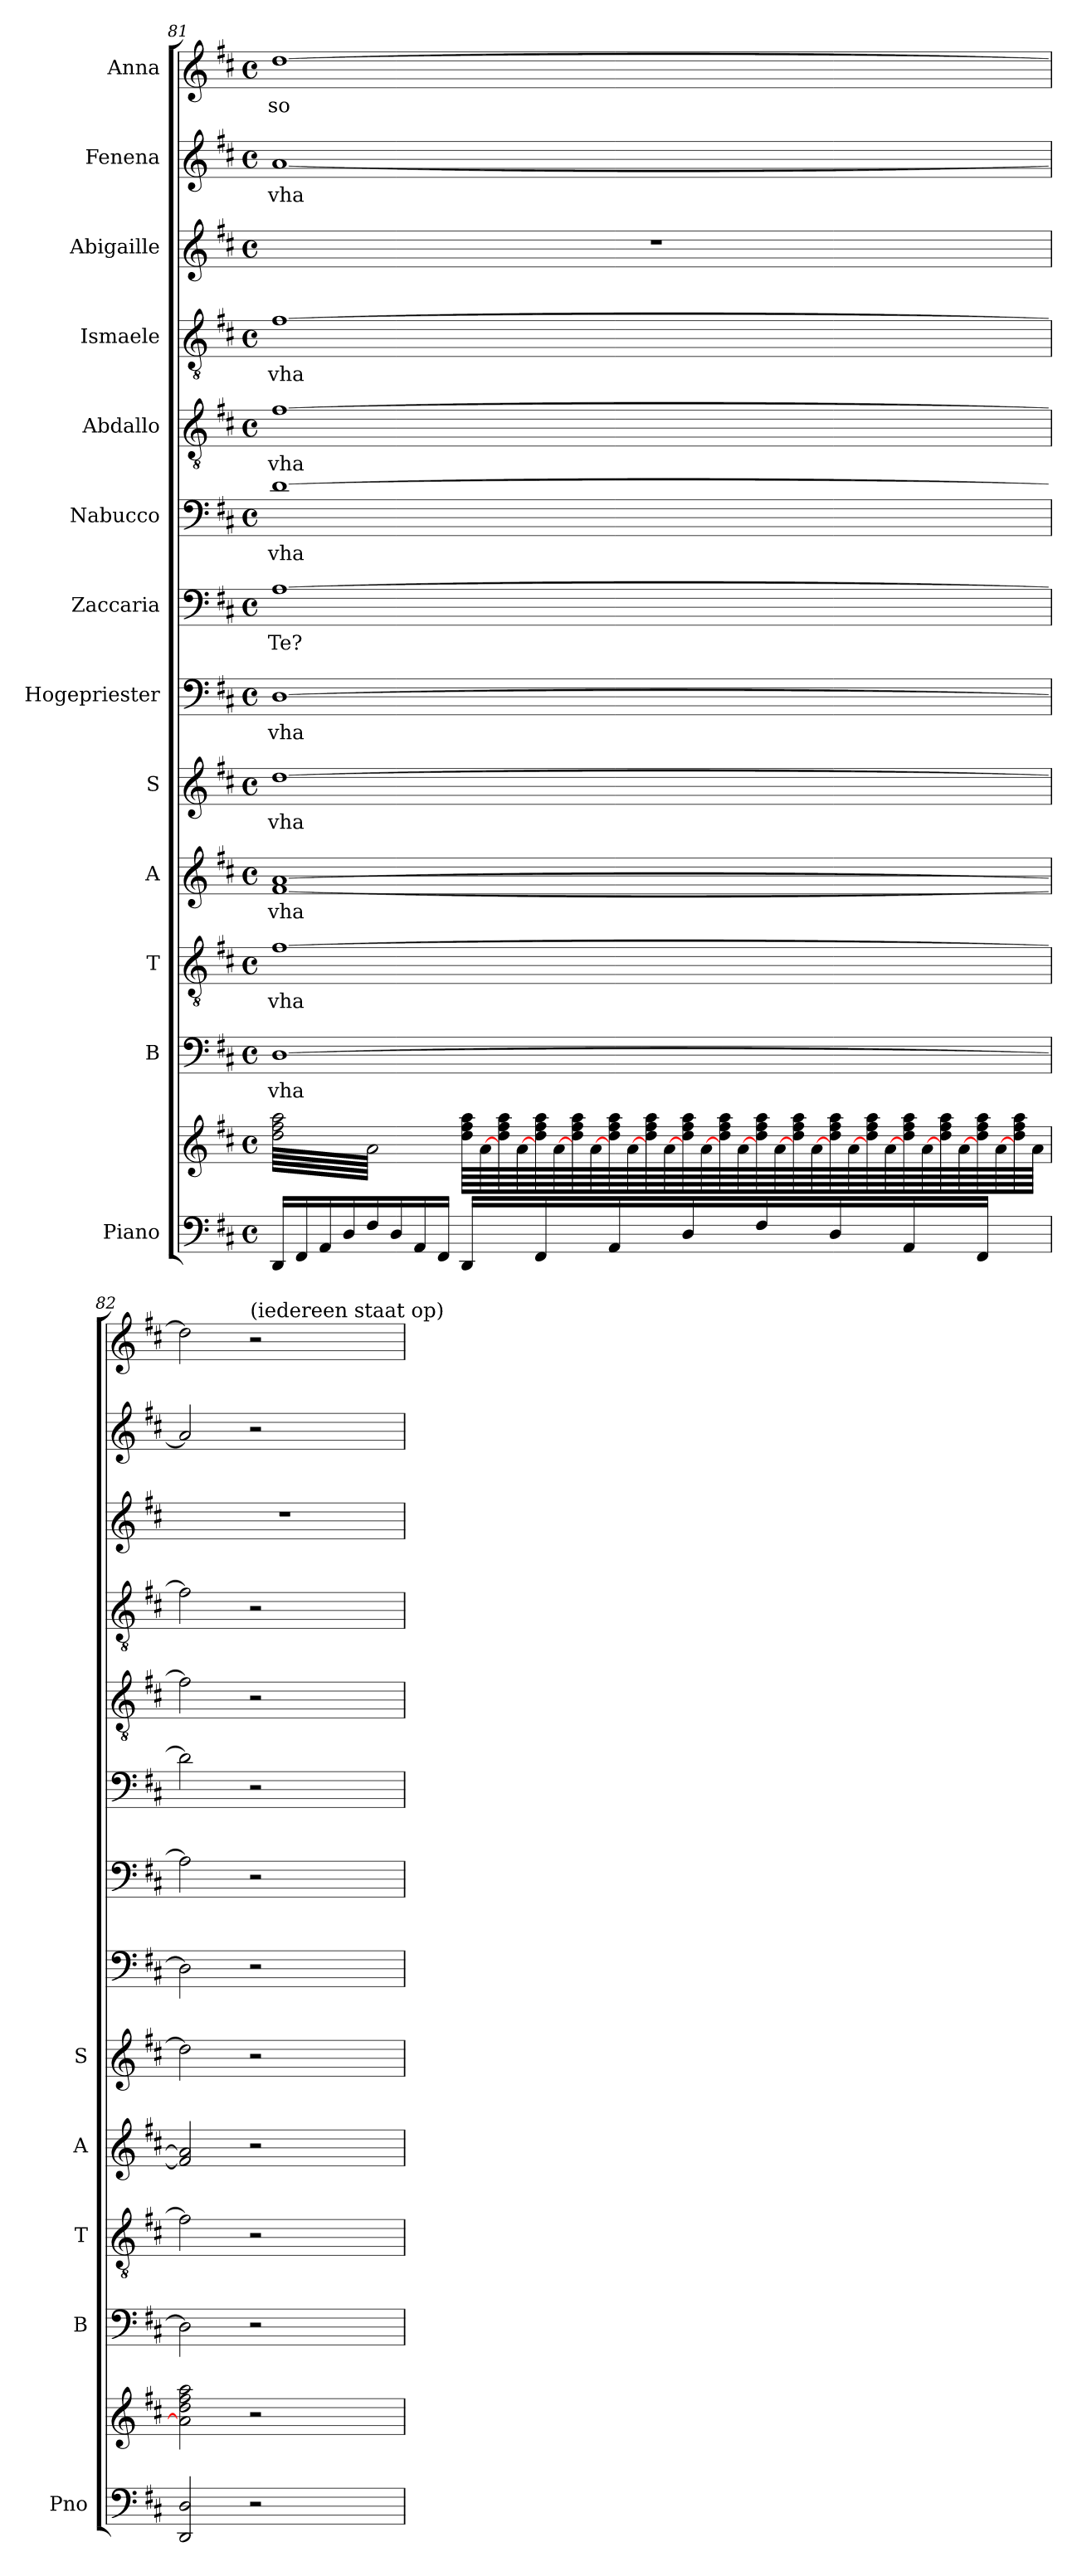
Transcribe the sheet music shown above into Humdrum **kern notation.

**kern	**kern	**kern	**text	**kern	**text	**kern	**text	**kern	**text	**kern	**text	**kern	**text	**kern	**text	**kern	**text	**kern	**text	**kern	**kern	**text	**kern	**text
*part13	*part13	*part12	*part12	*part11	*part11	*part10	*part10	*part9	*part9	*part8	*part8	*part7	*part7	*part6	*part6	*part5	*part5	*part4	*part4	*part3	*part2	*part2	*part1	*part1
*staff14	*staff13	*staff12	*staff12	*staff11	*staff11	*staff10	*staff10	*staff9	*staff9	*staff8	*staff8	*staff7	*staff7	*staff6	*staff6	*staff5	*staff5	*staff4	*staff4	*staff3	*staff2	*staff2	*staff1	*staff1
*I"Piano	*	*I"B	*	*I"T	*	*I"A	*	*I"S	*	*I"Hogepriester	*	*I"Zaccaria	*	*I"Nabucco	*	*I"Abdallo	*	*I"Ismaele	*	*I"Abigaille	*I"Fenena	*	*I"Anna	*
*I'Pno	*	*I'B	*	*I'T	*	*I'A	*	*I'S	*	*	*	*	*	*	*	*	*	*	*	*	*	*	*	*
*clefF4	*clefG2	*clefF4	*	*clefGv2	*	*clefG2	*	*clefG2	*	*clefF4	*	*clefF4	*	*clefF4	*	*clefGv2	*	*clefGv2	*	*clefG2	*clefG2	*	*clefG2	*
*k[f#c#]	*k[f#c#]	*k[f#c#]	*	*k[f#c#]	*	*k[f#c#]	*	*k[f#c#]	*	*k[f#c#]	*	*k[f#c#]	*	*k[f#c#]	*	*k[f#c#]	*	*k[f#c#]	*	*k[f#c#]	*k[f#c#]	*	*k[f#c#]	*
*M4/4	*M4/4	*M4/4	*	*M4/4	*	*M4/4	*	*M4/4	*	*M4/4	*	*M4/4	*	*M4/4	*	*M4/4	*	*M4/4	*	*M4/4	*M4/4	*	*M4/4	*
*met(c)	*met(c)	*met(c)	*	*met(c)	*	*met(c)	*	*met(c)	*	*met(c)	*	*met(c)	*	*met(c)	*	*met(c)	*	*met(c)	*	*met(c)	*met(c)	*	*met(c)	*
=81	=81	=81	=81	=81	=81	=81	=81	=81	=81	=81	=81	=81	=81	=81	=81	=81	=81	=81	=81	=81	=81	=81	=81	=81
!	!	!	!LO:LY:b	!	!LO:LY:b	!	!LO:LY:b	!	!LO:LY:b	!	!LO:LY:b	!	!LO:LY:b	!	!LO:LY:b	!	!LO:LY:b	!	!LO:LY:b	!	!	!LO:LY:b	!	!LO:LY:b
*	*tremolo	*	*	*	*	*	*	*	*	*	*	*	*	*	*	*	*	*	*	*	*	*	*	*
16DD/LL	64dd\ 64ff#\ 64aa\LLLL	[1D	-vha	[1f#	-vha	[1f# [1a	-vha	[1dd	-vha	[1D	-vha	[1A	Te?	[1d	-vha	[1f#	-vha	[1f#	-vha	1r	[1a	-vha	[1dd	-so
.	64a\	.	.	.	.	.	.	.	.	.	.	.	.	.	.	.	.	.	.	.	.	.	.	.
.	64dd\ 64ff#\ 64aa\	.	.	.	.	.	.	.	.	.	.	.	.	.	.	.	.	.	.	.	.	.	.	.
.	64a\	.	.	.	.	.	.	.	.	.	.	.	.	.	.	.	.	.	.	.	.	.	.	.
16FF#/	64dd\ 64ff#\ 64aa\	.	.	.	.	.	.	.	.	.	.	.	.	.	.	.	.	.	.	.	.	.	.	.
.	64a\	.	.	.	.	.	.	.	.	.	.	.	.	.	.	.	.	.	.	.	.	.	.	.
.	64dd\ 64ff#\ 64aa\	.	.	.	.	.	.	.	.	.	.	.	.	.	.	.	.	.	.	.	.	.	.	.
.	64a\	.	.	.	.	.	.	.	.	.	.	.	.	.	.	.	.	.	.	.	.	.	.	.
16AA/	64dd\ 64ff#\ 64aa\	.	.	.	.	.	.	.	.	.	.	.	.	.	.	.	.	.	.	.	.	.	.	.
.	64a\	.	.	.	.	.	.	.	.	.	.	.	.	.	.	.	.	.	.	.	.	.	.	.
.	64dd\ 64ff#\ 64aa\	.	.	.	.	.	.	.	.	.	.	.	.	.	.	.	.	.	.	.	.	.	.	.
.	64a\	.	.	.	.	.	.	.	.	.	.	.	.	.	.	.	.	.	.	.	.	.	.	.
16D/	64dd\ 64ff#\ 64aa\	.	.	.	.	.	.	.	.	.	.	.	.	.	.	.	.	.	.	.	.	.	.	.
.	64a\	.	.	.	.	.	.	.	.	.	.	.	.	.	.	.	.	.	.	.	.	.	.	.
.	64dd\ 64ff#\ 64aa\	.	.	.	.	.	.	.	.	.	.	.	.	.	.	.	.	.	.	.	.	.	.	.
.	64a\	.	.	.	.	.	.	.	.	.	.	.	.	.	.	.	.	.	.	.	.	.	.	.
16F#/	64dd\ 64ff#\ 64aa\	.	.	.	.	.	.	.	.	.	.	.	.	.	.	.	.	.	.	.	.	.	.	.
.	64a\	.	.	.	.	.	.	.	.	.	.	.	.	.	.	.	.	.	.	.	.	.	.	.
.	64dd\ 64ff#\ 64aa\	.	.	.	.	.	.	.	.	.	.	.	.	.	.	.	.	.	.	.	.	.	.	.
.	64a\	.	.	.	.	.	.	.	.	.	.	.	.	.	.	.	.	.	.	.	.	.	.	.
16D/	64dd\ 64ff#\ 64aa\	.	.	.	.	.	.	.	.	.	.	.	.	.	.	.	.	.	.	.	.	.	.	.
.	64a\	.	.	.	.	.	.	.	.	.	.	.	.	.	.	.	.	.	.	.	.	.	.	.
.	64dd\ 64ff#\ 64aa\	.	.	.	.	.	.	.	.	.	.	.	.	.	.	.	.	.	.	.	.	.	.	.
.	64a\	.	.	.	.	.	.	.	.	.	.	.	.	.	.	.	.	.	.	.	.	.	.	.
16AA/	64dd\ 64ff#\ 64aa\	.	.	.	.	.	.	.	.	.	.	.	.	.	.	.	.	.	.	.	.	.	.	.
.	64a\	.	.	.	.	.	.	.	.	.	.	.	.	.	.	.	.	.	.	.	.	.	.	.
.	64dd\ 64ff#\ 64aa\	.	.	.	.	.	.	.	.	.	.	.	.	.	.	.	.	.	.	.	.	.	.	.
.	64a\	.	.	.	.	.	.	.	.	.	.	.	.	.	.	.	.	.	.	.	.	.	.	.
16FF#/JJ	64dd\ 64ff#\ 64aa\	.	.	.	.	.	.	.	.	.	.	.	.	.	.	.	.	.	.	.	.	.	.	.
.	64a\	.	.	.	.	.	.	.	.	.	.	.	.	.	.	.	.	.	.	.	.	.	.	.
.	64dd\ 64ff#\ 64aa\	.	.	.	.	.	.	.	.	.	.	.	.	.	.	.	.	.	.	.	.	.	.	.
.	64a\JJJJ	.	.	.	.	.	.	.	.	.	.	.	.	.	.	.	.	.	.	.	.	.	.	.
16DD/LL	64dd\ 64ff#\ 64aa\LLLL	.	.	.	.	.	.	.	.	.	.	.	.	.	.	.	.	.	.	.	.	.	.	.
.	[64a\	.	.	.	.	.	.	.	.	.	.	.	.	.	.	.	.	.	.	.	.	.	.	.
.	64dd\ 64ff#\ 64aa\	.	.	.	.	.	.	.	.	.	.	.	.	.	.	.	.	.	.	.	.	.	.	.
.	[64a\	.	.	.	.	.	.	.	.	.	.	.	.	.	.	.	.	.	.	.	.	.	.	.
16FF#/	64dd\ 64ff#\ 64aa\	.	.	.	.	.	.	.	.	.	.	.	.	.	.	.	.	.	.	.	.	.	.	.
.	[64a\	.	.	.	.	.	.	.	.	.	.	.	.	.	.	.	.	.	.	.	.	.	.	.
.	64dd\ 64ff#\ 64aa\	.	.	.	.	.	.	.	.	.	.	.	.	.	.	.	.	.	.	.	.	.	.	.
.	[64a\	.	.	.	.	.	.	.	.	.	.	.	.	.	.	.	.	.	.	.	.	.	.	.
16AA/	64dd\ 64ff#\ 64aa\	.	.	.	.	.	.	.	.	.	.	.	.	.	.	.	.	.	.	.	.	.	.	.
.	[64a\	.	.	.	.	.	.	.	.	.	.	.	.	.	.	.	.	.	.	.	.	.	.	.
.	64dd\ 64ff#\ 64aa\	.	.	.	.	.	.	.	.	.	.	.	.	.	.	.	.	.	.	.	.	.	.	.
.	[64a\	.	.	.	.	.	.	.	.	.	.	.	.	.	.	.	.	.	.	.	.	.	.	.
16D/	64dd\ 64ff#\ 64aa\	.	.	.	.	.	.	.	.	.	.	.	.	.	.	.	.	.	.	.	.	.	.	.
.	[64a\	.	.	.	.	.	.	.	.	.	.	.	.	.	.	.	.	.	.	.	.	.	.	.
.	64dd\ 64ff#\ 64aa\	.	.	.	.	.	.	.	.	.	.	.	.	.	.	.	.	.	.	.	.	.	.	.
.	[64a\	.	.	.	.	.	.	.	.	.	.	.	.	.	.	.	.	.	.	.	.	.	.	.
16F#/	64dd\ 64ff#\ 64aa\	.	.	.	.	.	.	.	.	.	.	.	.	.	.	.	.	.	.	.	.	.	.	.
.	[64a\	.	.	.	.	.	.	.	.	.	.	.	.	.	.	.	.	.	.	.	.	.	.	.
.	64dd\ 64ff#\ 64aa\	.	.	.	.	.	.	.	.	.	.	.	.	.	.	.	.	.	.	.	.	.	.	.
.	[64a\	.	.	.	.	.	.	.	.	.	.	.	.	.	.	.	.	.	.	.	.	.	.	.
16D/	64dd\ 64ff#\ 64aa\	.	.	.	.	.	.	.	.	.	.	.	.	.	.	.	.	.	.	.	.	.	.	.
.	[64a\	.	.	.	.	.	.	.	.	.	.	.	.	.	.	.	.	.	.	.	.	.	.	.
.	64dd\ 64ff#\ 64aa\	.	.	.	.	.	.	.	.	.	.	.	.	.	.	.	.	.	.	.	.	.	.	.
.	[64a\	.	.	.	.	.	.	.	.	.	.	.	.	.	.	.	.	.	.	.	.	.	.	.
16AA/	64dd\ 64ff#\ 64aa\	.	.	.	.	.	.	.	.	.	.	.	.	.	.	.	.	.	.	.	.	.	.	.
.	[64a\	.	.	.	.	.	.	.	.	.	.	.	.	.	.	.	.	.	.	.	.	.	.	.
.	64dd\ 64ff#\ 64aa\	.	.	.	.	.	.	.	.	.	.	.	.	.	.	.	.	.	.	.	.	.	.	.
.	[64a\	.	.	.	.	.	.	.	.	.	.	.	.	.	.	.	.	.	.	.	.	.	.	.
16FF#/JJ	64dd\ 64ff#\ 64aa\	.	.	.	.	.	.	.	.	.	.	.	.	.	.	.	.	.	.	.	.	.	.	.
.	[64a\	.	.	.	.	.	.	.	.	.	.	.	.	.	.	.	.	.	.	.	.	.	.	.
.	64dd\ 64ff#\ 64aa\	.	.	.	.	.	.	.	.	.	.	.	.	.	.	.	.	.	.	.	.	.	.	.
.	64a\JJJJ	.	.	.	.	.	.	.	.	.	.	.	.	.	.	.	.	.	.	.	.	.	.	.
*	*Xtremolo	*	*	*	*	*	*	*	*	*	*	*	*	*	*	*	*	*	*	*	*	*	*	*
=82	=82	=82	=82	=82	=82	=82	=82	=82	=82	=82	=82	=82	=82	=82	=82	=82	=82	=82	=82	=82	=82	=82	=82	=82
2DD/ 2D/	2a\] 2dd\ 2ff#\ 2aa\	2D\]	.	2f#\]	.	2f#/] 2a/]	.	2dd\]	.	2D\]	.	2A\]	.	2d\]	.	2f#\]	.	2f#\]	.	1r	2a/]	.	2dd\]	.
.	.	.	.	.	.	.	.	.	.	.	.	.	.	.	.	.	.	.	.	.	.	.	.	.
.	.	.	.	.	.	.	.	.	.	.	.	.	.	.	.	.	.	.	.	.	.	.	.	.
.	.	.	.	.	.	.	.	.	.	.	.	.	.	.	.	.	.	.	.	.	.	.	.	.
.	.	.	.	.	.	.	.	.	.	.	.	.	.	.	.	.	.	.	.	.	.	.	.	.
.	.	.	.	.	.	.	.	.	.	.	.	.	.	.	.	.	.	.	.	.	.	.	.	.
.	.	.	.	.	.	.	.	.	.	.	.	.	.	.	.	.	.	.	.	.	.	.	.	.
.	.	.	.	.	.	.	.	.	.	.	.	.	.	.	.	.	.	.	.	.	.	.	.	.
.	.	.	.	.	.	.	.	.	.	.	.	.	.	.	.	.	.	.	.	.	.	.	.	.
.	.	.	.	.	.	.	.	.	.	.	.	.	.	.	.	.	.	.	.	.	.	.	.	.
.	.	.	.	.	.	.	.	.	.	.	.	.	.	.	.	.	.	.	.	.	.	.	.	.
.	.	.	.	.	.	.	.	.	.	.	.	.	.	.	.	.	.	.	.	.	.	.	.	.
.	.	.	.	.	.	.	.	.	.	.	.	.	.	.	.	.	.	.	.	.	.	.	.	.
.	.	.	.	.	.	.	.	.	.	.	.	.	.	.	.	.	.	.	.	.	.	.	.	.
.	.	.	.	.	.	.	.	.	.	.	.	.	.	.	.	.	.	.	.	.	.	.	.	.
.	.	.	.	.	.	.	.	.	.	.	.	.	.	.	.	.	.	.	.	.	.	.	.	.
!	!	!	!	!	!	!	!	!	!	!	!	!	!	!	!	!	!	!	!	!	!	!	!LO:TX:a:t=(iedereen staat op)	!
2r	2r	2r	.	2r	.	2r	.	2r	.	2r	.	2r	.	2r	.	2r	.	2r	.	.	2r	.	2r	.
=	=	=	=	=	=	=	=	=	=	=	=	=	=	=	=	=	=	=	=	=	=	=	=	=
*-	*-	*-	*-	*-	*-	*-	*-	*-	*-	*-	*-	*-	*-	*-	*-	*-	*-	*-	*-	*-	*-	*-	*-	*-
